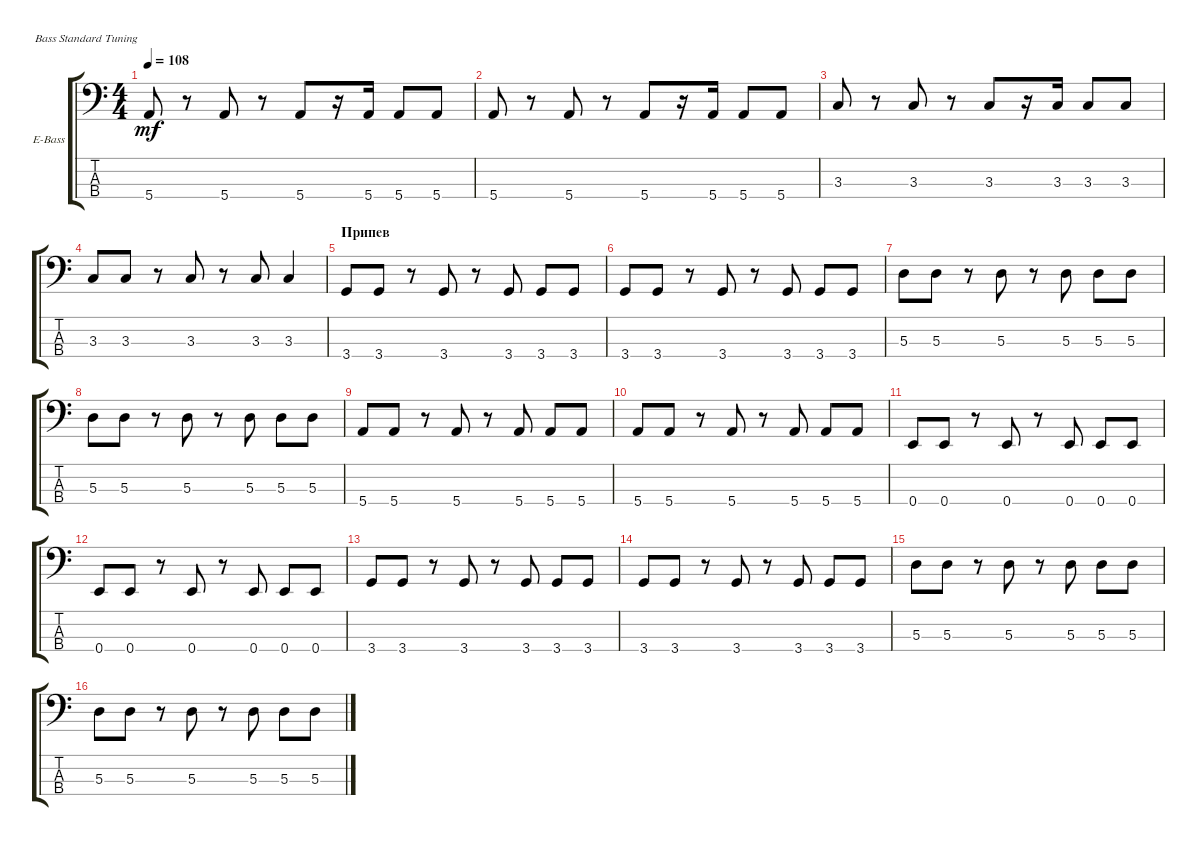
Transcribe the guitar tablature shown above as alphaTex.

\defaultSystemsLayout 4
\bracketExtendMode groupsimilarinstruments
\firstSystemTrackNameOrientation horizontal
\otherSystemsTrackNameOrientation horizontal
\track ("Electric Bass" "E-Bass") {instrument electricbassfinger}
\staff {score tabs}
\tuning (G2 D2 A1 E1)
\ts (4 4)
\tempo 108
\clef f4
\scale
0.333333
\ks c
5.4.8{dy mf} r.8 5.4.8 r.8 5.4.8 r.16 5.4.16 5.4.8 5.4.8 |
\scale
0.333333 5.4.8 r.8 5.4.8 r.8 5.4.8 r.16 5.4.16 5.4.8 5.4.8 |
\scale
0.333333 3.3.8 r.8 3.3.8 r.8 3.3.8 r.16 3.3.16 3.3.8 3.3.8 |
\scale
0.333333 3.3.8 3.3.8 r.8 3.3.8 r.8 3.3.8 3.3.4 |
\section ("" "Припев")
\scale
0.333333 3.4.8 3.4.8 r.8 3.4.8 r.8 3.4.8 3.4.8 3.4.8 |
\scale
0.333333 3.4.8 3.4.8 r.8 3.4.8 r.8 3.4.8 3.4.8 3.4.8 |
\scale
0.333333 5.3.8 5.3.8 r.8 5.3.8 r.8 5.3.8 5.3.8 5.3.8 |
\scale
0.333333 5.3.8 5.3.8 r.8 5.3.8 r.8 5.3.8 5.3.8 5.3.8 |
\scale
0.333333 5.4.8 5.4.8 r.8 5.4.8 r.8 5.4.8 5.4.8 5.4.8 |
\scale
0.333333 5.4.8 5.4.8 r.8 5.4.8 r.8 5.4.8 5.4.8 5.4.8 |
\scale
0.333333 0.4.8 0.4.8 r.8 0.4.8 r.8 0.4.8 0.4.8 0.4.8 |
\scale
0.333333 0.4.8 0.4.8 r.8 0.4.8 r.8 0.4.8 0.4.8 0.4.8 |
\scale
0.333333 3.4.8 3.4.8 r.8 3.4.8 r.8 3.4.8 3.4.8 3.4.8 |
\scale
0.333333 3.4.8 3.4.8 r.8 3.4.8 r.8 3.4.8 3.4.8 3.4.8 |
\scale
0.333333 5.3.8 5.3.8 r.8 5.3.8 r.8 5.3.8 5.3.8 5.3.8 |
\scale
0.333333 5.3.8 5.3.8 r.8 5.3.8 r.8 5.3.8 5.3.8 5.3.8
